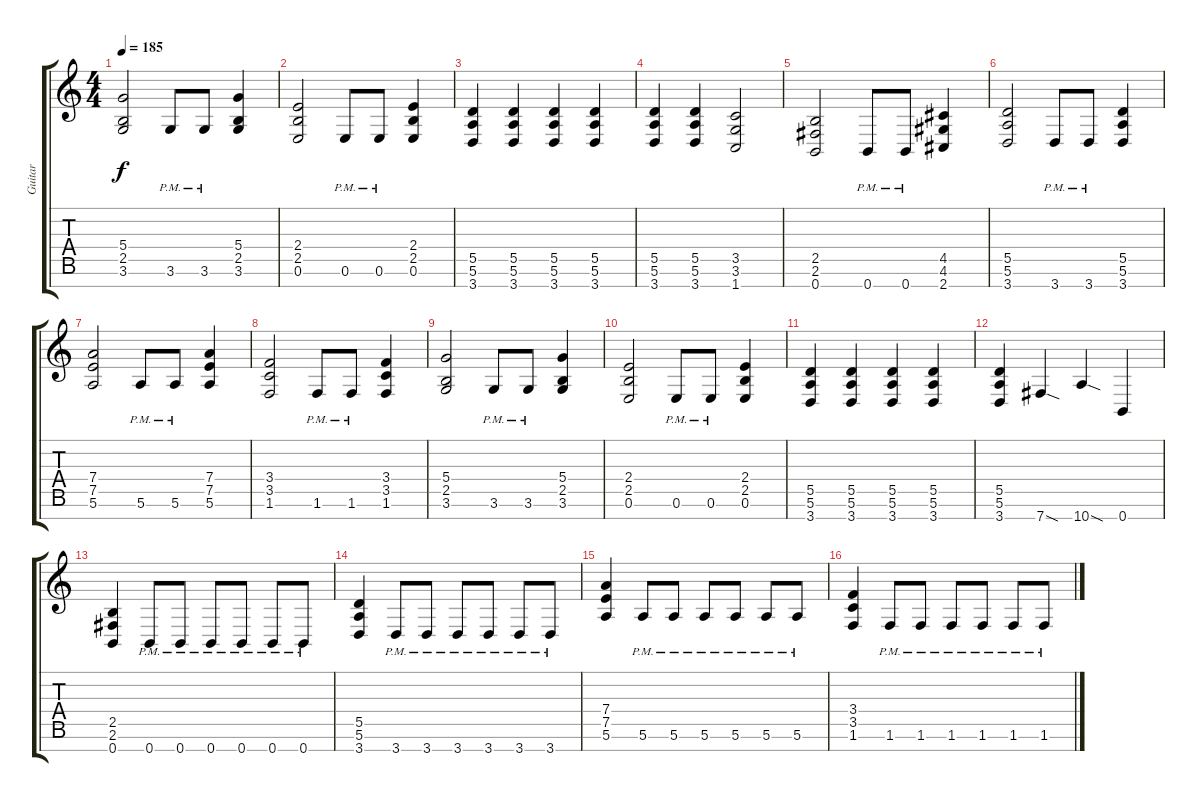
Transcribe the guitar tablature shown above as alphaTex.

\track ("Guitar" "Guitar") {instrument distortionguitar}
\staff {score tabs}
\tuning (E4 B3 G3 D3 A2 E2 B1) {hide}
\ts (4 4)
\tempo 185
\clef g2
\ks c
(5.4 2.5 3.6).2{dy f} 3.6{pm}.8 3.6{pm}.8 (5.4 2.5 3.6).4 |
(2.4 2.5 0.6).2 0.6{pm}.8 0.6{pm}.8 (2.4 2.5 0.6).4 |
(5.5 5.6 3.7).4 (5.5 5.6 3.7).4 (5.5 5.6 3.7).4 (5.5 5.6 3.7).4 |
(5.5 5.6 3.7).4 (5.5 5.6 3.7).4 (3.5 3.6 1.7).2 |
(2.5 2.6 0.7).2 0.7{pm}.8 0.7{pm}.8 (4.5 4.6 2.7).4 |
(5.5 5.6 3.7).2 3.7{pm}.8 3.7{pm}.8 (5.5 5.6 3.7).4 |
(7.4 7.5 5.6).2 5.6{pm}.8 5.6{pm}.8 (7.4 7.5 5.6).4 |
(3.4 3.5 1.6).2 1.6{pm}.8 1.6{pm}.8 (3.4 3.5 1.6).4 |
(5.4 2.5 3.6).2 3.6{pm}.8 3.6{pm}.8 (5.4 2.5 3.6).4 |
(2.4 2.5 0.6).2 0.6{pm}.8 0.6{pm}.8 (2.4 2.5 0.6).4 |
(5.5 5.6 3.7).4 (5.5 5.6 3.7).4 (5.5 5.6 3.7).4 (5.5 5.6 3.7).4 |
(5.5 5.6 3.7).4 7.7{sod}.4 10.7{sod}.4 0.7.4 |
(2.5 2.6 0.7).4 0.7{pm}.8 0.7{pm}.8 0.7{pm}.8 0.7{pm}.8 0.7{pm}.8 0.7{pm}.8 |
(5.5 5.6 3.7).4 3.7{pm}.8 3.7{pm}.8 3.7{pm}.8 3.7{pm}.8 3.7{pm}.8 3.7{pm}.8 |
(7.4 7.5 5.6).4 5.6{pm}.8 5.6{pm}.8 5.6{pm}.8 5.6{pm}.8 5.6{pm}.8 5.6{pm}.8 |
(3.4 3.5 1.6).4 1.6{pm}.8 1.6{pm}.8 1.6{pm}.8 1.6{pm}.8 1.6{pm}.8 1.6{pm}.8
